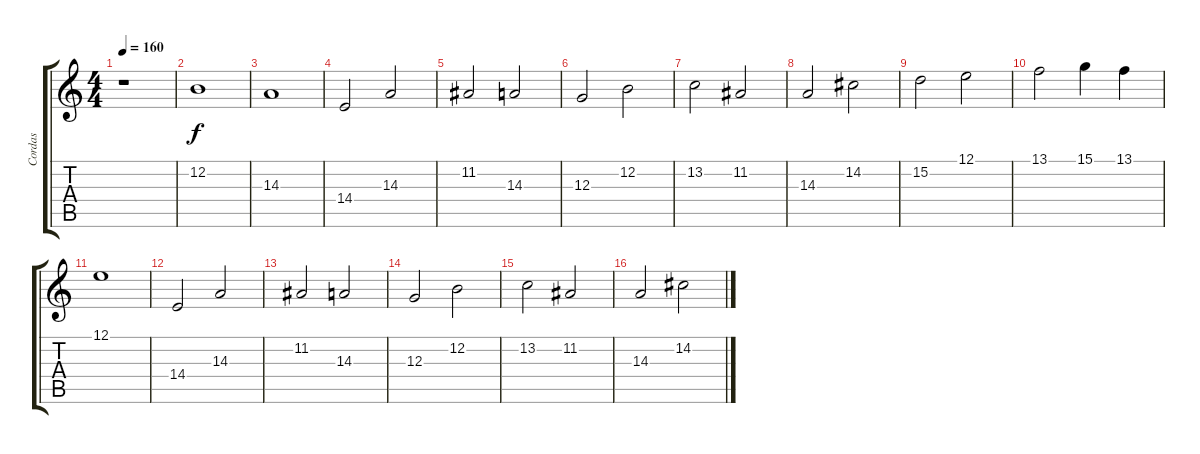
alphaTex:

\track ("Cordas" "Cordas") {instrument stringensemble1}
\staff {score tabs}
\tuning (E4 B3 G3 D3 A2 E2) {hide}
\ts (4 4)
\tempo 160
\clef g2
\ks c
r.1{dy f} |
12.2.1 |
14.3.1 |
14.4.2 14.3.2 |
11.2.2 14.3.2 |
12.3.2 12.2.2 |
13.2.2 11.2.2 |
14.3.2 14.2.2 |
15.2.2 12.1.2 |
13.1.2 15.1.4 13.1.4 |
12.1.1 |
14.4.2 14.3.2 |
11.2.2 14.3.2 |
12.3.2 12.2.2 |
13.2.2 11.2.2 |
14.3.2 14.2.2
